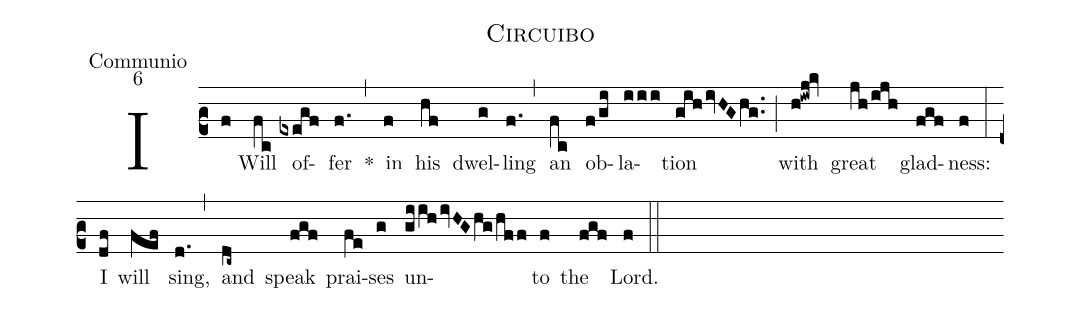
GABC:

name:Circuibo;
office-part:Communio;
mode:6;
%%
(c2) I(f) Will(fc) of(exegf)fer(f.) *(,) in(f) his(hf) dwel(g)ling(f.) (,) an(fc) ob(f/gi)la(iii)tion(gih/ivHG/hg..) (;) with(h!iwj!kv) great(jh/ijh) glad(fgf)ness:(f) (:) I(df) will(fef) sing,(d.) (,) and(dc~) speak(fgf) prai(fe)ses(g) un(giih/ivHG/hg/hff)to(f) the(fgf) Lord.(f) (::)
